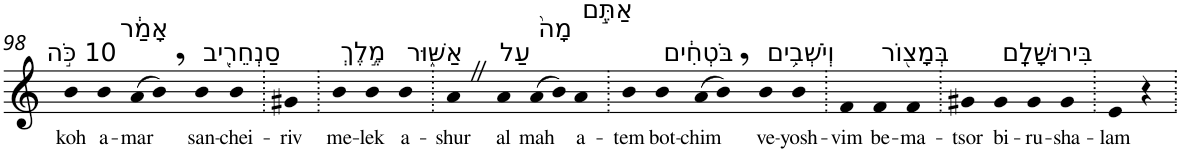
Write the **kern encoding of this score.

**kern	**text
*part1	*part1
*staff1	*staff1
*I"Piano	*
*I'Pno	*
!!LO:PB:g=z
*clefG2	*
*k[]	*
=98	=98
!LO:TX:a:t=10 כֹּ֣ה	!
!	!LO:LY:b
4b	koh
!LO:TX:a:t=אָמַ֔ר	!
!	!LO:LY:b
4b	a-
!	!LO:LY:b
(>8a	-mar
8b,)	.
!LO:TX:a:t=סַנְחֵרִ֖יב	!
!	!LO:LY:b
4b	san-
!	!LO:LY:b
4b	-chei-
=99.	=99.
!	!LO:LY:b
4g#X	-riv
=100.	=100.
!LO:TX:a:t=מֶ֣לֶךְ	!
!	!LO:LY:b
4b	me-
!	!LO:LY:b
4b	-lek
!LO:TX:a:t=אַשּׁ֑וּר	!
!	!LO:LY:b
4b	a-
=101.	=101.
!	!LO:LY:b
4aZ	-shur
!LO:TX:a:t=עַל	!
!	!LO:LY:b
4a	al
!LO:TX:a:t=מָה֙	!
!	!LO:LY:b
(>8a	mah
8b)	.
!LO:TX:a:t=אַתֶּ֣ם	!
!	!LO:LY:b
4a	a-
=102.	=102.
!	!LO:LY:b
4b	-tem
!LO:TX:a:t=בֹּטְחִ֔ים	!
!	!LO:LY:b
4b	bot-
!	!LO:LY:b
(>8a	-chim
8b,)	.
!LO:TX:a:t=וְיֹשְׁבִ֥ים	!
!	!LO:LY:b
4b	ve-
!	!LO:LY:b
4b	-yosh-
=103.	=103.
!	!LO:LY:b
4f	-vim
!LO:TX:a:t=בְּמָצ֖וֹר	!
!	!LO:LY:b
4f	be-
!	!LO:LY:b
4f	-ma-
=104.	=104.
!	!LO:LY:b
4g#X	-tsor
!LO:TX:a:t=בִּירוּשָׁלִָֽם	!
!	!LO:LY:b
4g#	bi-
!	!LO:LY:b
4g#	-ru-
!	!LO:LY:b
4g#	-sha-
=105.	=105.
!	!LO:LY:b
4e	-lam
4r	.
=.	=.
*-	*-
